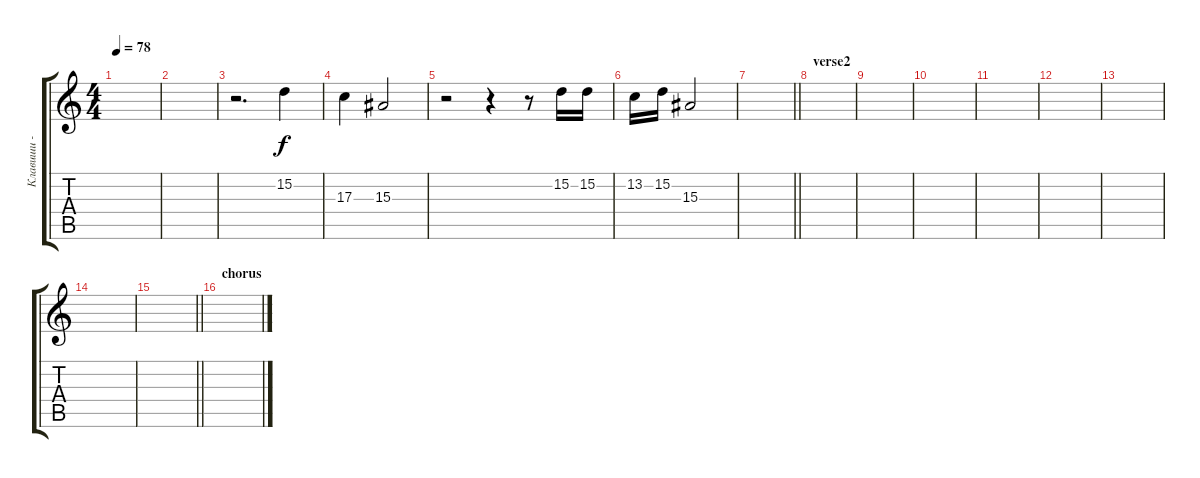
\track ("Клавиши - Джонатан Кейн" "Клавиши - ") {instrument stringensemble1}
\staff {score tabs}
\tuning (E4 B3 G3 D3 A2 E2) {hide}
\ts (4 4)
\tempo 78
\clef g2
\ks c
|
|
r.2{d} 15.2.4 |
17.3.4 15.3.2 |
r.2 r.4 r.8 15.2.16 15.2.16 |
13.2.16 15.2.16 15.3.2 |
\barLineRight lightlight
|
\section ("" "verse2")
|
|
|
|
|
|
|
\barLineRight lightlight
|
\section ("" "chorus")
